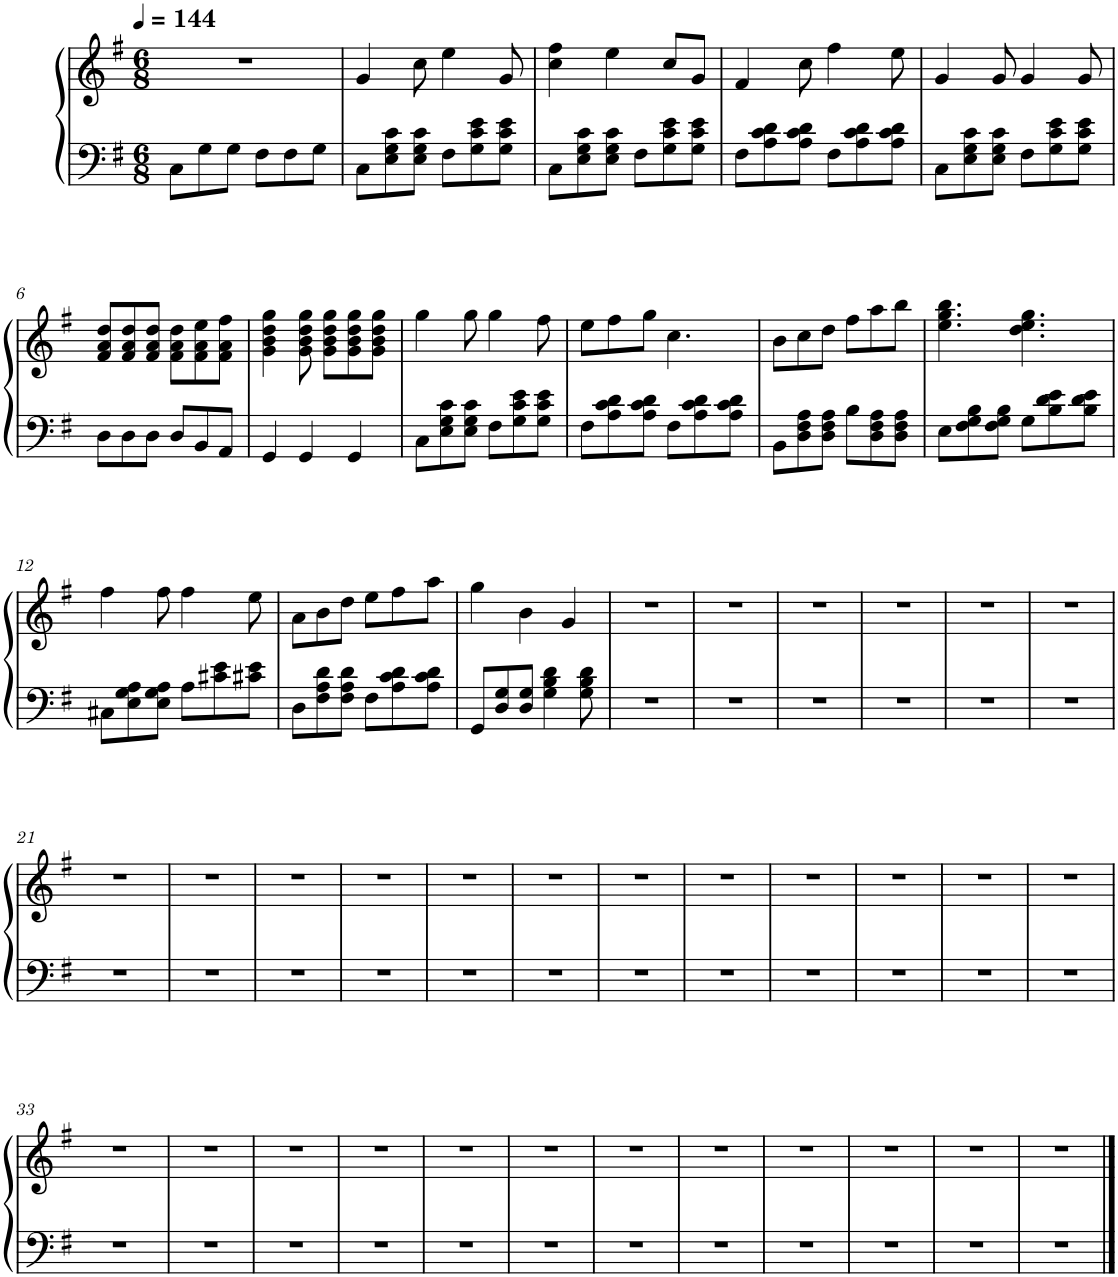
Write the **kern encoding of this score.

**kern	**kern
*part1	*part1
*staff2	*staff1
*I"Jank	*
*clefF4	*clefG2
*k[f#]	*k[f#]
*M6/8	*M6/8
*MM144	*MM144
=1	=1
8C\L	2.r
8G\	.
8G\J	.
8F#\L	.
8F#\	.
8G\J	.
=2	=2
8C\L	4g/
8E\ 8G\ 8c\	.
8E\ 8G\ 8c\J	8cc\
8F#\L	4ee\
8G\ 8c\ 8e\	.
8G\ 8c\ 8e\J	8g/
=3	=3
8C\L	4cc\ 4ff#\
8E\ 8G\ 8c\	.
8E\ 8G\ 8c\J	4ee\
8F#\L	.
8G\ 8c\ 8e\	8cc/L
8G\ 8c\ 8e\J	8g/J
=4	=4
8F#\L	4f#/
8A\ 8c\ 8d\	.
8A\ 8c\ 8d\J	8cc\
8F#\L	4ff#\
8A\ 8c\ 8d\	.
8A\ 8c\ 8d\J	8ee\
=5	=5
8C\L	4g/
8E\ 8G\ 8c\	.
8E\ 8G\ 8c\J	8g/
8F#\L	4g/
8G\ 8c\ 8e\	.
8G\ 8c\ 8e\J	8g/
!!LO:LB:g=z
=6	=6
8D\L	8f#/ 8a/ 8dd/L
8D\	8f#/ 8a/ 8dd/
8D\J	8f#/ 8a/ 8dd/J
8D/L	8f#\ 8a\ 8dd\L
8BB/	8f#\ 8a\ 8ee\
8AA/J	8f#\ 8a\ 8ff#\J
=7	=7
4GG/	4g\ 4b\ 4dd\ 4gg\
4GG/	8g\ 8b\ 8dd\ 8gg\
.	8g\ 8b\ 8dd\ 8gg\L
4GG/	8g\ 8b\ 8dd\ 8gg\
.	8g\ 8b\ 8dd\ 8gg\J
=8	=8
8C\L	4gg\
8E\ 8G\ 8c\	.
8E\ 8G\ 8c\J	8gg\
8F#\L	4gg\
8G\ 8c\ 8e\	.
8G\ 8c\ 8e\J	8ff#\
=9	=9
8F#\L	8ee\L
8A\ 8c\ 8d\	8ff#\
8A\ 8c\ 8d\J	8gg\J
8F#\L	4.cc\
8A\ 8c\ 8d\	.
8A\ 8c\ 8d\J	.
=10	=10
8BB\L	8b\L
8D\ 8F#\ 8A\	8cc\
8D\ 8F#\ 8A\J	8dd\J
8B\L	8ff#\L
8D\ 8F#\ 8A\	8aa\
8D\ 8F#\ 8A\J	8bb\J
=11	=11
8E\L	4.ee\ 4.gg\ 4.bb\
8F#\ 8G\ 8B\	.
8F#\ 8G\ 8B\J	.
8G\L	4.dd\ 4.ee\ 4.gg\
8B\ 8d\ 8e\	.
8B\ 8d\ 8e\J	.
!!LO:LB:g=z
=12	=12
8C#X\L	4ff#\
8E\ 8G\ 8A\	.
8E\ 8G\ 8A\J	8ff#\
8A\L	4ff#\
8c#X\ 8e\	.
8c#X\ 8e\J	8ee\
=13	=13
8D\L	8a\L
8F#\ 8A\ 8d\	8b\
8F#\ 8A\ 8d\J	8dd\J
8F#\L	8ee\L
8A\ 8c\ 8d\	8ff#\
8A\ 8c\ 8d\J	8aa\J
=14	=14
8GG/L	4gg\
8D/ 8G/	.
8D/ 8G/J	4b\
4G\ 4B\ 4d\	.
.	4g/
8G\ 8B\ 8d\	.
=15	=15
2.r	2.r
=16	=16
2.r	2.r
=17	=17
2.r	2.r
=18	=18
2.r	2.r
=19	=19
2.r	2.r
=20	=20
2.r	2.r
!!LO:LB:g=z
=21	=21
2.r	2.r
=22	=22
2.r	2.r
=23	=23
2.r	2.r
=24	=24
2.r	2.r
=25	=25
2.r	2.r
=26	=26
2.r	2.r
=27	=27
2.r	2.r
=28	=28
2.r	2.r
=29	=29
2.r	2.r
=30	=30
2.r	2.r
=31	=31
2.r	2.r
=32	=32
2.r	2.r
!!LO:LB:g=z
=33	=33
2.r	2.r
=34	=34
2.r	2.r
=35	=35
2.r	2.r
=36	=36
2.r	2.r
=37	=37
2.r	2.r
=38	=38
2.r	2.r
=39	=39
2.r	2.r
=40	=40
2.r	2.r
=41	=41
2.r	2.r
=42	=42
2.r	2.r
=43	=43
2.r	2.r
=44	=44
2.r	2.r
==	==
*-	*-
